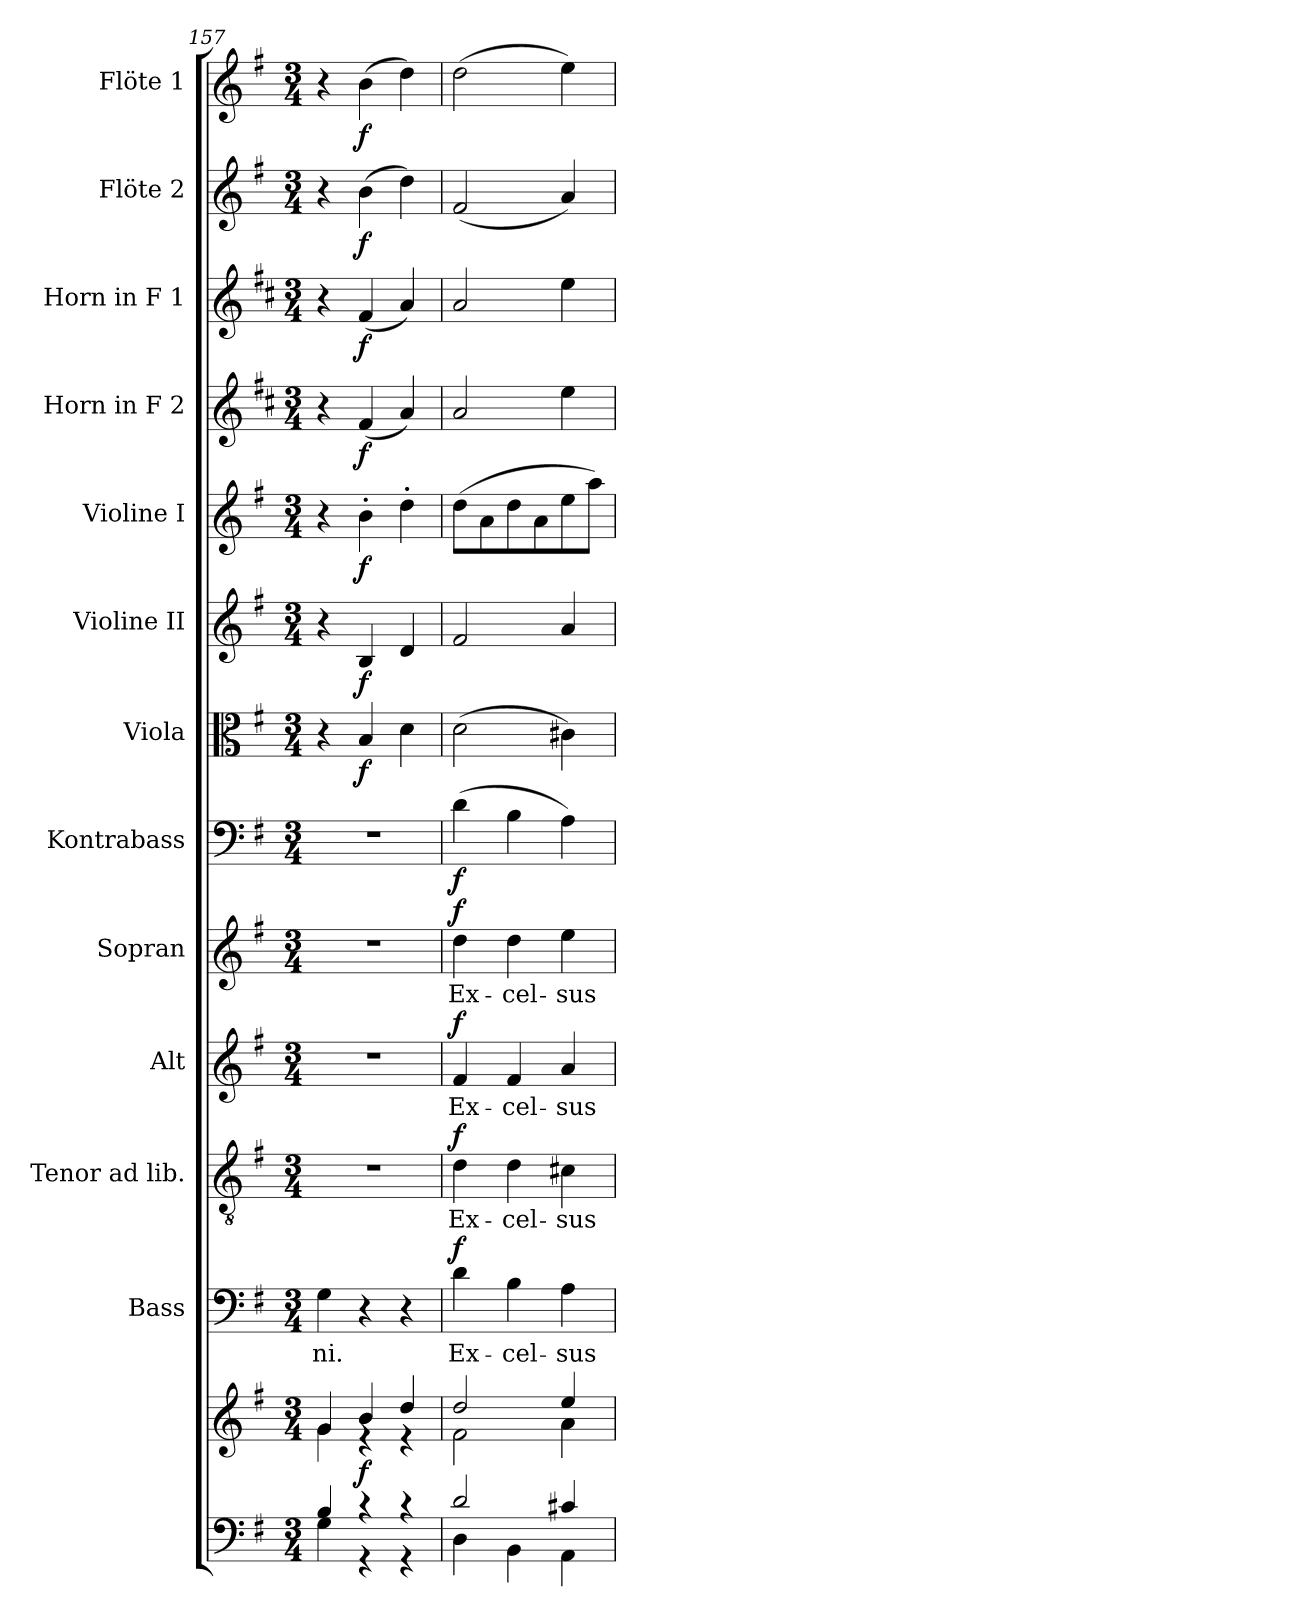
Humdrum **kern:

**kern	**kern	**dynam	**kern	**text	**dynam	**kern	**text	**dynam	**kern	**text	**dynam	**kern	**text	**dynam	**kern	**dynam	**kern	**dynam	**kern	**dynam	**kern	**dynam	**kern	**dynam	**kern	**dynam	**kern	**dynam	**kern	**dynam
*part13	*part13	*part13	*part12	*part12	*part12	*part11	*part11	*part11	*part10	*part10	*part10	*part9	*part9	*part9	*part8	*part8	*part7	*part7	*part6	*part6	*part5	*part5	*part4	*part4	*part3	*part3	*part2	*part2	*part1	*part1
*staff14	*staff13	*staff13/14	*staff12	*staff12	*staff12	*staff11	*staff11	*staff11	*staff10	*staff10	*staff10	*staff9	*staff9	*staff9	*staff8	*staff8	*staff7	*staff7	*staff6	*staff6	*staff5	*staff5	*staff4	*staff4	*staff3	*staff3	*staff2	*staff2	*staff1	*staff1
*	*	*	*I"Bass	*	*	*I"Tenor ad lib.	*	*	*I"Alt	*	*	*I"Sopran	*	*	*I"Kontrabass	*	*I"Viola	*	*I"Violine II	*	*I"Violine I	*	*I"Horn in F 2	*	*I"Horn in F 1	*	*I"Flöte 2	*	*I"Flöte 1	*
*	*	*	*I'B.	*	*	*I'T.	*	*	*I'A.	*	*	*I'S.	*	*	*I'Kb.	*	*I'Vla.	*	*I'Vl. II	*	*I'Vl. I	*	*	*	*	*	*I'Fl. 2	*	*I'Fl. 1	*
*clefF4	*clefG2	*	*clefF4	*	*	*clefGv2	*	*	*clefG2	*	*	*clefG2	*	*	*clefF4	*	*clefC3	*	*clefG2	*	*clefG2	*	*clefG2	*	*clefG2	*	*clefG2	*	*clefG2	*
*	*	*	*	*	*	*	*	*	*	*	*	*	*	*	*ITrd7c12	*	*	*	*	*	*	*	*ITrd4c7	*	*ITrd4c7	*	*	*	*	*
*k[f#]	*k[f#]	*	*k[f#]	*	*	*k[f#]	*	*	*k[f#]	*	*	*k[f#]	*	*	*k[f#]	*	*k[f#]	*	*k[f#]	*	*k[f#]	*	*k[f#]	*	*k[f#]	*	*k[f#]	*	*k[f#]	*
*G:	*G:	*	*G:	*	*	*G:	*	*	*G:	*	*	*G:	*	*	*G:	*	*G:	*	*G:	*	*G:	*	*G:	*	*G:	*	*G:	*	*G:	*
*M3/4	*M3/4	*	*M3/4	*	*	*M3/4	*	*	*M3/4	*	*	*M3/4	*	*	*M3/4	*	*M3/4	*	*M3/4	*	*M3/4	*	*M3/4	*	*M3/4	*	*M3/4	*	*M3/4	*
=157	=157	=157	=157	=157	=157	=157	=157	=157	=157	=157	=157	=157	=157	=157	=157	=157	=157	=157	=157	=157	=157	=157	=157	=157	=157	=157	=157	=157	=157	=157
*^	*^	*	*	*	*	*	*	*	*	*	*	*	*	*	*	*	*	*	*	*	*	*	*	*	*	*	*	*	*	*
!	!	!	!	!	!	!LO:LY:b	!	!	!	!	!	!	!	!	!	!	!	!	!	!	!	!	!	!	!	!	!	!	!	!	!	!
4B/	4G\	4g/	4g\	.	4G\	-ni.	.	2.r	.	.	2.r	.	.	2.r	.	.	2.r	.	4r	.	4r	.	4r	.	4r	.	4r	.	4r	.	4r	.
!	!	!	!	!LO:DY:b	!	!	!	!	!	!	!	!	!	!	!	!	!	!	!	!LO:DY:b	!	!LO:DY:b	!	!LO:DY:b	!	!LO:DY:b	!	!LO:DY:b	!	!LO:DY:b	!	!LO:DY:b
4r	4r	4b/	4rd	f	4r	.	.	.	.	.	.	.	.	.	.	.	.	.	4B/	f	4B/	f	4b'>\	f	(<4B/	f	(<4B/	f	(>4b\	f	(>4b\	f
4r	4r	4dd/	4re	.	4r	.	.	.	.	.	.	.	.	.	.	.	.	.	4d\	.	4d/	.	4dd'>\	.	4d/)	.	4d/)	.	4dd\)	.	4dd\)	.
!!LO:PB:g=z
=158	=158	=158	=158	=158	=158	=158	=158	=158	=158	=158	=158	=158	=158	=158	=158	=158	=158	=158	=158	=158	=158	=158	=158	=158	=158	=158	=158	=158	=158	=158	=158	=158
!	!	!	!	!	!	!LO:LY:b	!LO:DY:a	!	!LO:LY:b	!LO:DY:a	!	!LO:LY:b	!LO:DY:a	!	!LO:LY:b	!LO:DY:a	!	!LO:DY:b	!	!	!	!	!	!	!	!	!	!	!	!	!	!
2d/	4D\	2dd/	2f#\	.	4d\	Ex-	f	4d\	Ex-	f	4f#/	Ex-	f	4dd\	Ex-	f	(>4D\	f	(>2d\	.	2f#/	.	(>8dd\L	.	2d/	.	2d/	.	(<2f#/	.	(>2dd\	.
.	.	.	.	.	.	.	.	.	.	.	.	.	.	.	.	.	.	.	.	.	.	.	8a\	.	.	.	.	.	.	.	.	.
!	!	!	!	!	!	!LO:LY:b	!	!	!LO:LY:b	!	!	!LO:LY:b	!	!	!LO:LY:b	!	!	!	!	!	!	!	!	!	!	!	!	!	!	!	!	!
.	4BB\	.	.	.	4B\	-cel-	.	4d\	-cel-	.	4f#/	-cel-	.	4dd\	-cel-	.	4BB\	.	.	.	.	.	8dd\	.	.	.	.	.	.	.	.	.
.	.	.	.	.	.	.	.	.	.	.	.	.	.	.	.	.	.	.	.	.	.	.	8a\	.	.	.	.	.	.	.	.	.
!	!	!	!	!	!	!LO:LY:b	!	!	!LO:LY:b	!	!	!LO:LY:b	!	!	!LO:LY:b	!	!	!	!	!	!	!	!	!	!	!	!	!	!	!	!	!
4c#X/	4AA\	4ee/	4a\	.	4A\	-sus	.	4c#X\	-sus	.	4a/	-sus	.	4ee\	-sus	.	4AA\)	.	4c#X\)	.	4a/	.	8ee\	.	4a\	.	4a\	.	4a/)	.	4ee\)	.
.	.	.	.	.	.	.	.	.	.	.	.	.	.	.	.	.	.	.	.	.	.	.	8aa\J)	.	.	.	.	.	.	.	.	.
*v	*v	*	*	*	*	*	*	*	*	*	*	*	*	*	*	*	*	*	*	*	*	*	*	*	*	*	*	*	*	*	*	*
*	*v	*v	*	*	*	*	*	*	*	*	*	*	*	*	*	*	*	*	*	*	*	*	*	*	*	*	*	*	*	*	*
=	=	=	=	=	=	=	=	=	=	=	=	=	=	=	=	=	=	=	=	=	=	=	=	=	=	=	=	=	=	=
*-	*-	*-	*-	*-	*-	*-	*-	*-	*-	*-	*-	*-	*-	*-	*-	*-	*-	*-	*-	*-	*-	*-	*-	*-	*-	*-	*-	*-	*-	*-
